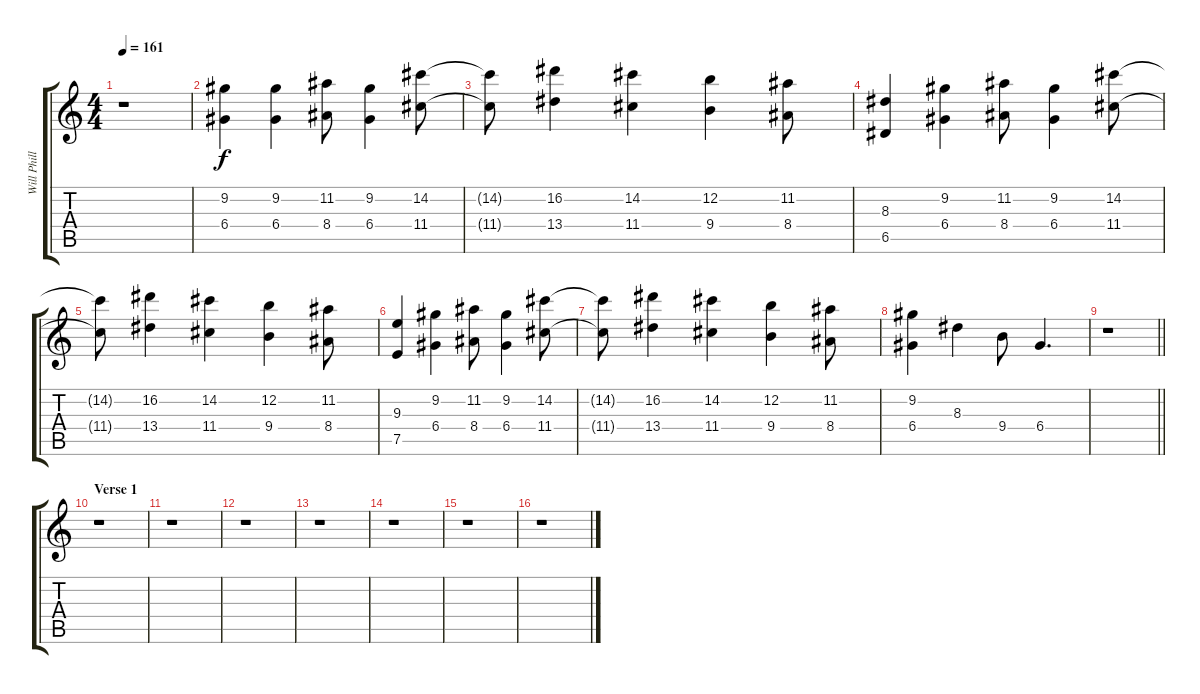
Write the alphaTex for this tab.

\track ("Will Phillipson (Studio Guitar)" "Will Phill") {instrument distortionguitar}
\staff {score tabs}
\tuning (E4 B3 G3 D3 A2 D2) {hide}
\ts (4 4)
\tempo 161
\clef g2
\ks c
r.1{dy f} |
(9.2 6.4).4 (9.2 6.4).4 (11.2 8.4).8 (9.2 6.4).4 (14.2 11.4).8 |
(14.2{t} 11.4{t}).8 (16.2 13.4).4 (14.2 11.4).4 (12.2 9.4).4 (11.2 8.4).8 |
(8.3 6.5).4 (9.2 6.4).4 (11.2 8.4).8 (9.2 6.4).4 (14.2 11.4).8 |
(14.2{t} 11.4{t}).8 (16.2 13.4).4 (14.2 11.4).4 (12.2 9.4).4 (11.2 8.4).8 |
(9.3 7.5).4 (9.2 6.4).4 (11.2 8.4).8 (9.2 6.4).4 (14.2 11.4).8 |
(14.2{t} 11.4{t}).8 (16.2 13.4).4 (14.2 11.4).4 (12.2 9.4).4 (11.2 8.4).8 |
(9.2 6.4).4 8.3.4 9.4.8 6.4.4{d} |
\barLineRight lightlight
r.1 |
\section ("" "Verse 1")
r.1 |
r.1 |
r.1 |
r.1 |
r.1 |
r.1 |
r.1
